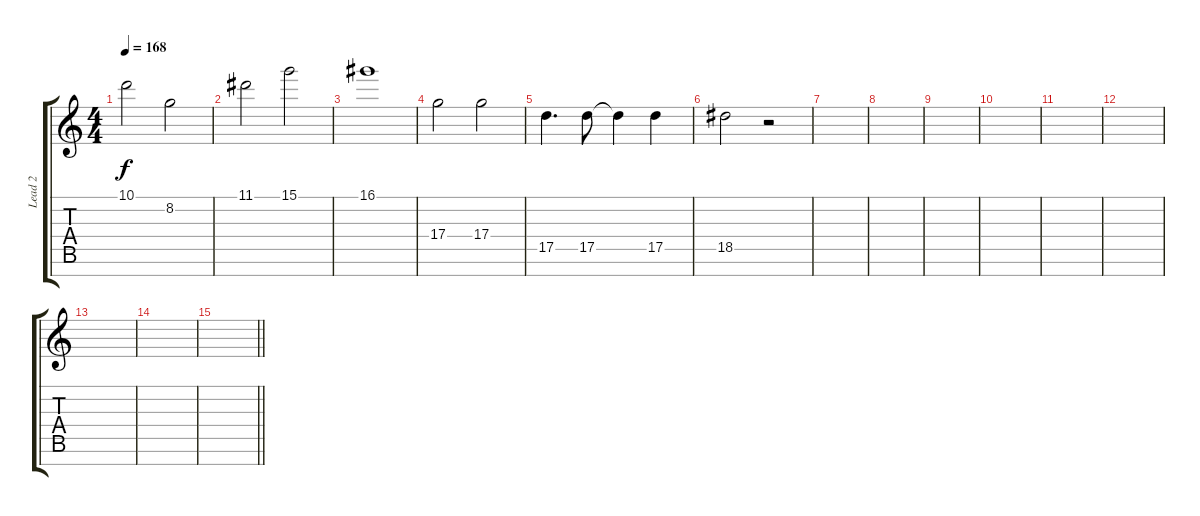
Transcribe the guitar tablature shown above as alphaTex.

\track ("Lead 2" "Lead 2") {instrument overdrivenguitar}
\staff {score tabs}
\tuning (E4 B3 G3 D3 A2 E2 B1) {hide}
\ts (4 4)
\tempo 168
\clef g2
\ks c
10.1.2{dy f} 8.2.2 |
11.1.2 15.1.2 |
16.1.1 |
17.4.2 17.4.2 |
17.5.4{d} 17.5.8 17.5{t}.4 17.5.4 |
18.5.2 r.2 |
|
|
|
|
|
|
|
|
\barLineRight lightlight
